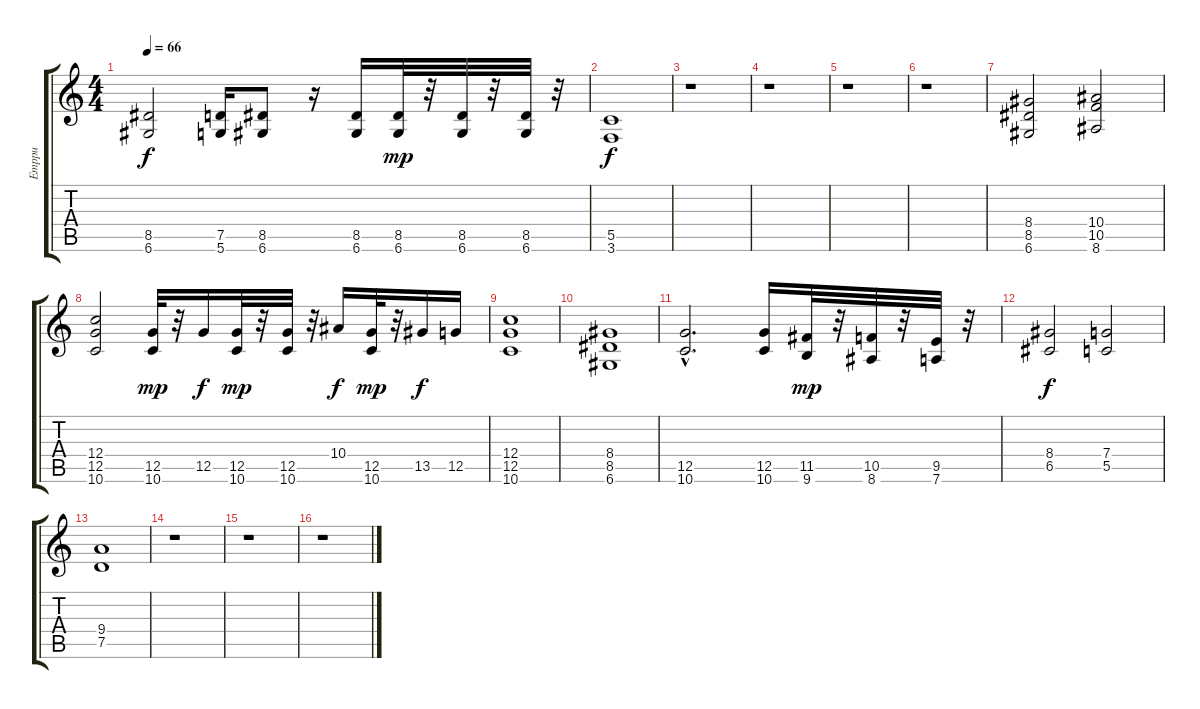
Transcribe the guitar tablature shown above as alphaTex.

\track ("Emppu" "Emppu") {instrument distortionguitar}
\staff {score tabs}
\tuning (D4 A3 F3 C3 G2 D2) {hide}
\ts (4 4)
\tempo 66
\clef g2
\ks c
(8.5 6.6).2{dy f} (7.5 5.6).16 (8.5 6.6).8 r.16 (8.5 6.6).16 (8.5 6.6).32{dy mp} r.32 (8.5 6.6).32 r.32 (8.5 6.6).32 r.32 |
(5.5 3.6).1{dy f} |
r.1 |
r.1 |
r.1 |
r.1 |
(8.4 8.5 6.6).2 (10.4 10.5 8.6).2 |
(12.4 12.5 10.6).2 (12.5 10.6).32{dy mp} r.32 12.5.16{dy f} (12.5 10.6).32{dy mp} r.32 (12.5 10.6).32 r.32 10.4.16{dy f} (12.5 10.6).32{dy mp} r.32 13.5.16{dy f} 12.5.16 |
(12.4 12.5 10.6).1 |
(8.4 8.5 6.6).1 |
(12.5{hac} 10.6{hac}).2{d} (12.5 10.6).16 (11.5 9.6).32{dy mp} r.32 (10.5 8.6).32 r.32 (9.5 7.6).32 r.32 |
(8.4 6.5).2{dy f} (7.4 5.5).2 |
(9.4 7.5).1 |
r.1 |
r.1 |
r.1
